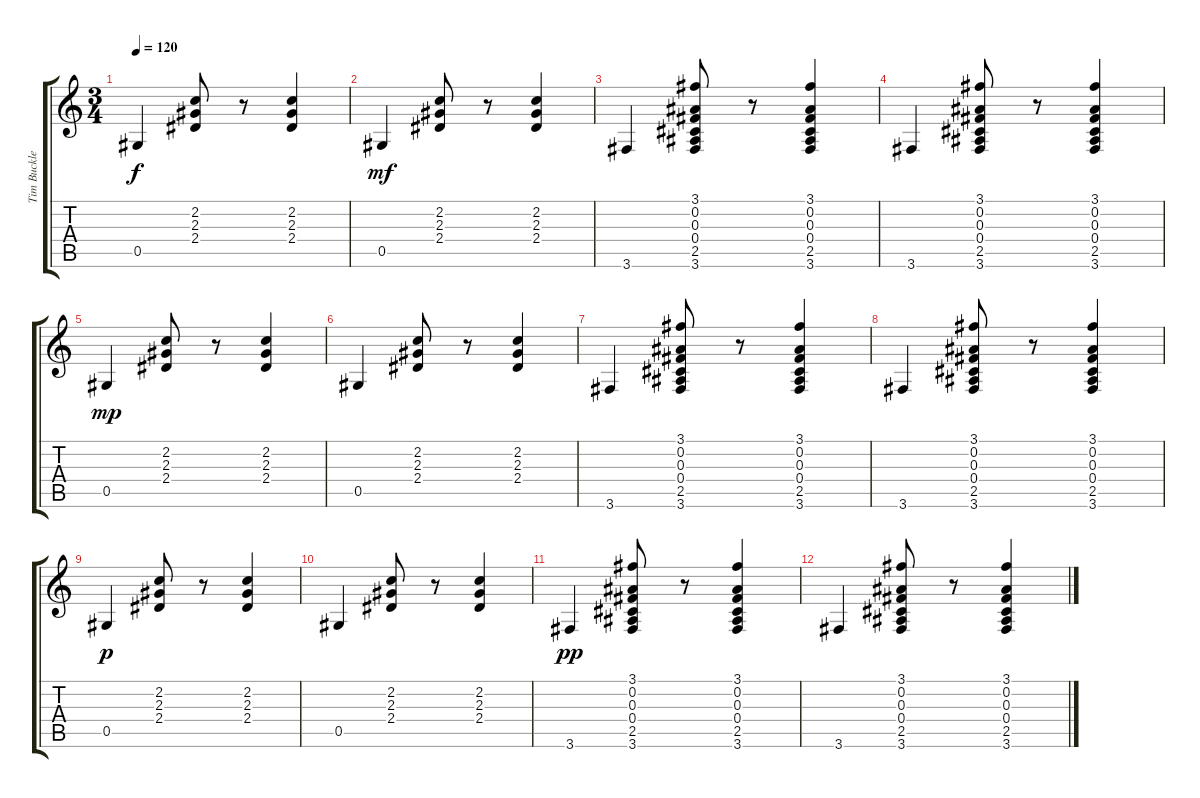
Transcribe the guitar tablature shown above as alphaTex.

\track ("Tim Buckley" "Tim Buckle") {instrument acousticguitarsteel}
\staff {score tabs}
\tuning (Eb4 Bb3 Gb3 Db3 Ab2 Eb2) {hide}
\ts (3 4)
\tempo 120
\clef g2
\ks c
0.5.4{dy f} (2.2 2.3 2.4).8 r.8 (2.2 2.3 2.4).4 |
0.5.4{dy mf} (2.2 2.3 2.4).8 r.8 (2.2 2.3 2.4).4 |
3.6.4 (3.1 0.2 0.3 0.4 2.5 3.6).8 r.8 (3.1 0.2 0.3 0.4 2.5 3.6).4 |
3.6.4 (3.1 0.2 0.3 0.4 2.5 3.6).8 r.8 (3.1 0.2 0.3 0.4 2.5 3.6).4 |
0.5.4{dy mp} (2.2 2.3 2.4).8 r.8 (2.2 2.3 2.4).4 |
0.5.4 (2.2 2.3 2.4).8 r.8 (2.2 2.3 2.4).4 |
3.6.4 (3.1 0.2 0.3 0.4 2.5 3.6).8 r.8 (3.1 0.2 0.3 0.4 2.5 3.6).4 |
3.6.4 (3.1 0.2 0.3 0.4 2.5 3.6).8 r.8 (3.1 0.2 0.3 0.4 2.5 3.6).4 |
0.5.4{dy p} (2.2 2.3 2.4).8 r.8 (2.2 2.3 2.4).4 |
0.5.4 (2.2 2.3 2.4).8 r.8 (2.2 2.3 2.4).4 |
3.6.4{dy pp} (3.1 0.2 0.3 0.4 2.5 3.6).8 r.8 (3.1 0.2 0.3 0.4 2.5 3.6).4 |
3.6.4 (3.1 0.2 0.3 0.4 2.5 3.6).8 r.8 (3.1 0.2 0.3 0.4 2.5 3.6).4
